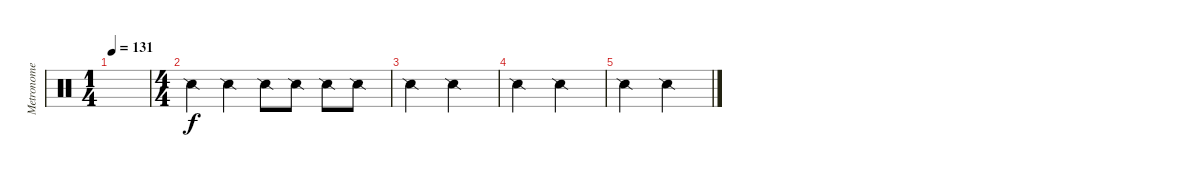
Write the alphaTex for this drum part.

\track ("Metronome" "Metronome") {instrument percussion}
\staff {score}
\articulation defaults
\ts (1 4)
\tempo 131
\clef neutral
\ks c
|
\ts (4 4)
"Snare (side stick) 2".4 "Snare (side stick) 2".4 "Snare (side stick) 2".8 "Snare (side stick) 2".8 "Snare (side stick) 2".8 "Snare (side stick) 2".8 |
"Snare (side stick) 2".2 "Snare (side stick) 2".2 |
"Snare (side stick) 2".2 "Snare (side stick) 2".2 |
"Snare (side stick) 2".2 "Snare (side stick) 2".2
